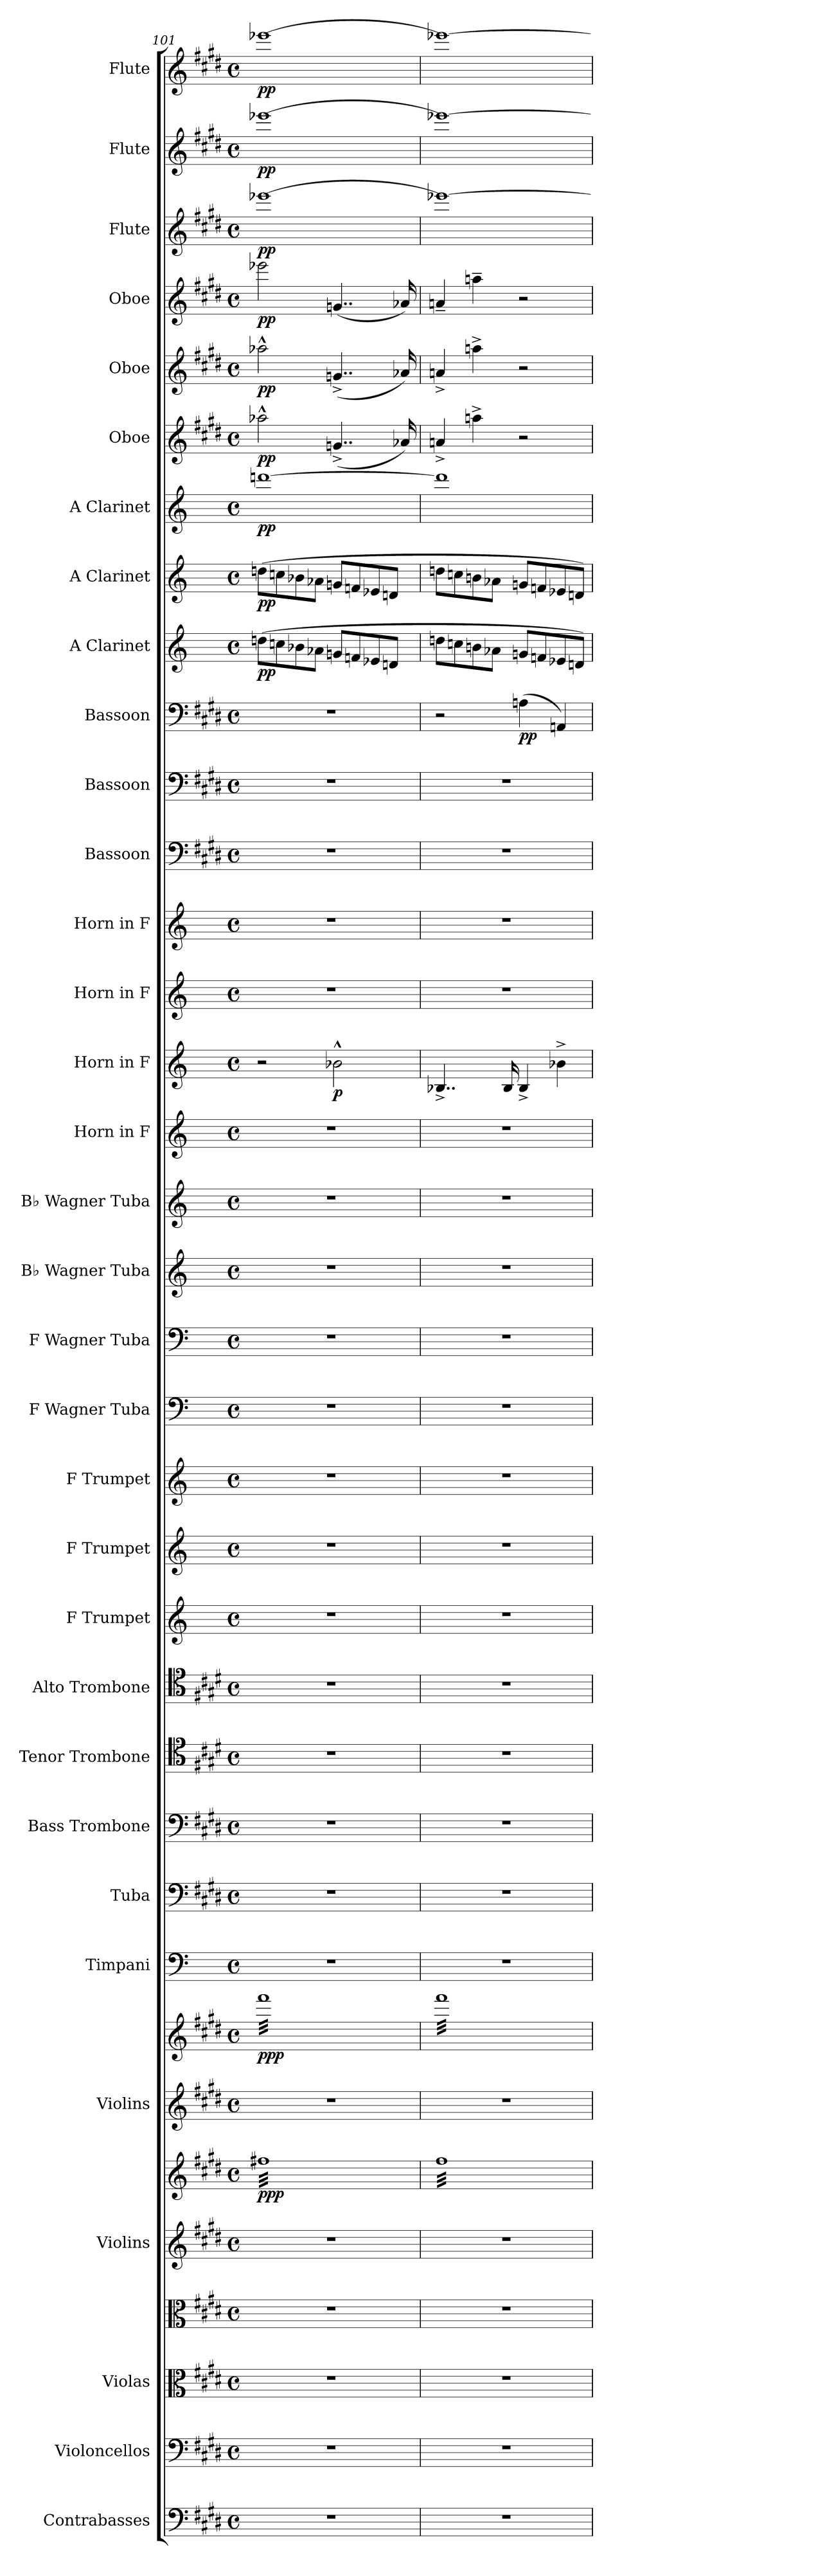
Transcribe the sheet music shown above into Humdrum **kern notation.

**kern	**kern	**kern	**kern	**kern	**kern	**dynam	**kern	**kern	**dynam	**kern	**kern	**kern	**kern	**kern	**kern	**kern	**kern	**kern	**kern	**kern	**kern	**kern	**kern	**dynam	**kern	**kern	**kern	**kern	**kern	**dynam	**kern	**dynam	**kern	**dynam	**kern	**dynam	**kern	**dynam	**kern	**dynam	**kern	**dynam	**kern	**dynam	**kern	**dynam	**kern	**dynam
*part33	*part32	*part31	*part31	*part30	*part30	*part30	*part29	*part29	*part29	*part28	*part27	*part26	*part25	*part24	*part23	*part22	*part21	*part20	*part19	*part18	*part17	*part16	*part15	*part15	*part14	*part13	*part12	*part11	*part10	*part10	*part9	*part9	*part8	*part8	*part7	*part7	*part6	*part6	*part5	*part5	*part4	*part4	*part3	*part3	*part2	*part2	*part1	*part1
*staff36	*staff35	*staff34	*staff33	*staff32	*staff31	*staff31/32	*staff30	*staff29	*staff29/30	*staff28	*staff27	*staff26	*staff25	*staff24	*staff23	*staff22	*staff21	*staff20	*staff19	*staff18	*staff17	*staff16	*staff15	*staff15	*staff14	*staff13	*staff12	*staff11	*staff10	*staff10	*staff9	*staff9	*staff8	*staff8	*staff7	*staff7	*staff6	*staff6	*staff5	*staff5	*staff4	*staff4	*staff3	*staff3	*staff2	*staff2	*staff1	*staff1
*I"Contrabasses	*I"Violoncellos	*I"Violas	*	*I"Violins	*	*	*I"Violins	*	*	*I"Timpani	*I"Tuba	*I"Bass Trombone	*I"Tenor Trombone	*I"Alto Trombone	*I"F Trumpet	*I"F Trumpet	*I"F Trumpet	*I"F Wagner Tuba	*I"F Wagner Tuba	*I"B♭ Wagner Tuba	*I"B♭ Wagner Tuba	*I"Horn in F	*I"Horn in F	*	*I"Horn in F	*I"Horn in F	*I"Bassoon	*I"Bassoon	*I"Bassoon	*	*I"A Clarinet	*	*I"A Clarinet	*	*I"A Clarinet	*	*I"Oboe	*	*I"Oboe	*	*I"Oboe	*	*I"Flute	*	*I"Flute	*	*I"Flute	*
*I'Cbs.	*I'Vcs.	*I'Vlas.	*	*I'Vlns.	*	*	*I'Vlns.	*	*	*I'Timp.	*I'Tba.	*I'B. Tbn.	*I'T. Tbn.	*I'A. Tbn.	*I'F Tpt.	*I'F Tpt.	*I'F Tpt.	*I'F Wag. Tu.	*I'F Wag. Tu.	*I'B♭ Wag. Tu.	*I'B♭ Wag. Tu.	*	*	*	*	*	*I'Bsn.	*I'Bsn.	*I'Bsn.	*	*I'A Cl.	*	*I'A Cl.	*	*I'A Cl.	*	*I'Ob.	*	*I'Ob.	*	*I'Ob.	*	*I'Fl.	*	*I'Fl.	*	*I'Fl.	*
*clefF4	*clefF4	*clefC3	*clefC3	*clefG2	*clefG2	*	*clefG2	*clefG2	*	*clefF4	*clefF4	*clefF4	*clefC4	*clefC4	*clefG2	*clefG2	*clefG2	*clefF4	*clefF4	*clefG2	*clefG2	*clefG2	*clefG2	*	*clefG2	*clefG2	*clefF4	*clefF4	*clefF4	*	*clefG2	*	*clefG2	*	*clefG2	*	*clefG2	*	*clefG2	*	*clefG2	*	*clefG2	*	*clefG2	*	*clefG2	*
*ITrd7c12	*	*	*	*	*	*	*	*	*	*	*	*	*	*	*ITrd-3c-5	*ITrd-3c-5	*ITrd-3c-5	*ITrd4c7	*ITrd4c7	*ITrd1c2	*ITrd1c2	*ITrd4c7	*ITrd4c7	*	*ITrd4c7	*ITrd4c7	*	*	*	*	*ITrd1c2	*	*ITrd1c2	*	*ITrd1c2	*	*	*	*	*	*	*	*	*	*	*	*	*
*k[f#c#g#d#]	*k[f#c#g#d#]	*k[f#c#g#d#]	*k[f#c#g#d#]	*k[f#c#g#d#]	*k[f#c#g#d#]	*	*k[f#c#g#d#]	*k[f#c#g#d#]	*	*k[]	*k[f#c#g#d#]	*k[f#c#g#d#]	*k[f#c#g#d#]	*k[f#c#g#d#]	*k[b-]	*k[b-]	*k[b-]	*k[b-]	*k[b-]	*k[b-e-]	*k[b-e-]	*k[b-]	*k[b-]	*	*k[b-]	*k[b-]	*k[f#c#g#d#]	*k[f#c#g#d#]	*k[f#c#g#d#]	*	*k[b-e-]	*	*k[b-e-]	*	*k[b-e-]	*	*k[f#c#g#d#]	*	*k[f#c#g#d#]	*	*k[f#c#g#d#]	*	*k[f#c#g#d#]	*	*k[f#c#g#d#]	*	*k[f#c#g#d#]	*
*M4/4	*M4/4	*M4/4	*M4/4	*M4/4	*M4/4	*	*M4/4	*M4/4	*	*M4/4	*M4/4	*M4/4	*M4/4	*M4/4	*M4/4	*M4/4	*M4/4	*M4/4	*M4/4	*M4/4	*M4/4	*M4/4	*M4/4	*	*M4/4	*M4/4	*M4/4	*M4/4	*M4/4	*	*M4/4	*	*M4/4	*	*M4/4	*	*M4/4	*	*M4/4	*	*M4/4	*	*M4/4	*	*M4/4	*	*M4/4	*
*met(c)	*met(c)	*met(c)	*met(c)	*met(c)	*met(c)	*	*met(c)	*met(c)	*	*met(c)	*met(c)	*met(c)	*met(c)	*met(c)	*met(c)	*met(c)	*met(c)	*met(c)	*met(c)	*met(c)	*met(c)	*met(c)	*met(c)	*	*met(c)	*met(c)	*met(c)	*met(c)	*met(c)	*	*met(c)	*	*met(c)	*	*met(c)	*	*met(c)	*	*met(c)	*	*met(c)	*	*met(c)	*	*met(c)	*	*met(c)	*
=101	=101	=101	=101	=101	=101	=101	=101	=101	=101	=101	=101	=101	=101	=101	=101	=101	=101	=101	=101	=101	=101	=101	=101	=101	=101	=101	=101	=101	=101	=101	=101	=101	=101	=101	=101	=101	=101	=101	=101	=101	=101	=101	=101	=101	=101	=101	=101	=101
!	!	!	!	!	!	!LO:DY:b	!	!	!LO:DY:b	!	!	!	!	!	!	!	!	!	!	!	!	!	!	!	!	!	!	!	!	!	!	!LO:DY:b	!	!LO:DY:b	!	!LO:DY:b	!	!LO:DY:b	!	!LO:DY:b	!	!LO:DY:b	!	!LO:DY:b	!	!LO:DY:b	!	!LO:DY:b
*	*	*	*	*	*tremolo	*	*	*	*	*	*	*	*	*	*	*	*	*	*	*	*	*	*	*	*	*	*	*	*	*	*	*	*	*	*	*	*	*	*	*	*	*	*	*	*	*	*	*
*	*	*	*	*	*	*	*	*tremolo	*	*	*	*	*	*	*	*	*	*	*	*	*	*	*	*	*	*	*	*	*	*	*	*	*	*	*	*	*	*	*	*	*	*	*	*	*	*	*	*
1r	1r	1r	1r	1r	32ff#XLLL	ppp	1r	32fff#LLL	ppp	1r	1r	1r	1r	1r	1r	1r	1r	1r	1r	1r	1r	1r	2r	.	1r	1r	1r	1r	1r	.	(>8ccn\L	pp	(>8ccn\L	pp	[1cccn	pp	2aa-X^^\	pp	2aa-X^^\	pp	2eee-X\	pp	[1eee-X	pp	[1eee-X	pp	[1eee-X	pp
.	.	.	.	.	32ff#X	.	.	32fff#	.	.	.	.	.	.	.	.	.	.	.	.	.	.	.	.	.	.	.	.	.	.	.	.	.	.	.	.	.	.	.	.	.	.	.	.	.	.	.	.
.	.	.	.	.	32ff#X	.	.	32fff#	.	.	.	.	.	.	.	.	.	.	.	.	.	.	.	.	.	.	.	.	.	.	.	.	.	.	.	.	.	.	.	.	.	.	.	.	.	.	.	.
.	.	.	.	.	32ff#X	.	.	32fff#	.	.	.	.	.	.	.	.	.	.	.	.	.	.	.	.	.	.	.	.	.	.	.	.	.	.	.	.	.	.	.	.	.	.	.	.	.	.	.	.
.	.	.	.	.	32ff#X	.	.	32fff#	.	.	.	.	.	.	.	.	.	.	.	.	.	.	.	.	.	.	.	.	.	.	8b-X\	.	8b-X\	.	.	.	.	.	.	.	.	.	.	.	.	.	.	.
.	.	.	.	.	32ff#X	.	.	32fff#	.	.	.	.	.	.	.	.	.	.	.	.	.	.	.	.	.	.	.	.	.	.	.	.	.	.	.	.	.	.	.	.	.	.	.	.	.	.	.	.
.	.	.	.	.	32ff#X	.	.	32fff#	.	.	.	.	.	.	.	.	.	.	.	.	.	.	.	.	.	.	.	.	.	.	.	.	.	.	.	.	.	.	.	.	.	.	.	.	.	.	.	.
.	.	.	.	.	32ff#X	.	.	32fff#	.	.	.	.	.	.	.	.	.	.	.	.	.	.	.	.	.	.	.	.	.	.	.	.	.	.	.	.	.	.	.	.	.	.	.	.	.	.	.	.
.	.	.	.	.	32ff#X	.	.	32fff#	.	.	.	.	.	.	.	.	.	.	.	.	.	.	.	.	.	.	.	.	.	.	8a-X\	.	8a-X\	.	.	.	.	.	.	.	.	.	.	.	.	.	.	.
.	.	.	.	.	32ff#X	.	.	32fff#	.	.	.	.	.	.	.	.	.	.	.	.	.	.	.	.	.	.	.	.	.	.	.	.	.	.	.	.	.	.	.	.	.	.	.	.	.	.	.	.
.	.	.	.	.	32ff#X	.	.	32fff#	.	.	.	.	.	.	.	.	.	.	.	.	.	.	.	.	.	.	.	.	.	.	.	.	.	.	.	.	.	.	.	.	.	.	.	.	.	.	.	.
.	.	.	.	.	32ff#X	.	.	32fff#	.	.	.	.	.	.	.	.	.	.	.	.	.	.	.	.	.	.	.	.	.	.	.	.	.	.	.	.	.	.	.	.	.	.	.	.	.	.	.	.
.	.	.	.	.	32ff#X	.	.	32fff#	.	.	.	.	.	.	.	.	.	.	.	.	.	.	.	.	.	.	.	.	.	.	8g-X\J	.	8g-X\J	.	.	.	.	.	.	.	.	.	.	.	.	.	.	.
.	.	.	.	.	32ff#X	.	.	32fff#	.	.	.	.	.	.	.	.	.	.	.	.	.	.	.	.	.	.	.	.	.	.	.	.	.	.	.	.	.	.	.	.	.	.	.	.	.	.	.	.
.	.	.	.	.	32ff#X	.	.	32fff#	.	.	.	.	.	.	.	.	.	.	.	.	.	.	.	.	.	.	.	.	.	.	.	.	.	.	.	.	.	.	.	.	.	.	.	.	.	.	.	.
.	.	.	.	.	32ff#X	.	.	32fff#	.	.	.	.	.	.	.	.	.	.	.	.	.	.	.	.	.	.	.	.	.	.	.	.	.	.	.	.	.	.	.	.	.	.	.	.	.	.	.	.
!	!	!	!	!	!	!	!	!	!	!	!	!	!	!	!	!	!	!	!	!	!	!	!	!LO:DY:b	!	!	!	!	!	!	!	!	!	!	!	!	!	!	!	!	!	!	!	!	!	!	!	!
.	.	.	.	.	32ff#X	.	.	32fff#	.	.	.	.	.	.	.	.	.	.	.	.	.	.	2e-X^^\	p	.	.	.	.	.	.	8fn/L	.	8fn/L	.	.	.	(<4..gn^/	.	(<4..gn^/	.	(<4..gn/	.	.	.	.	.	.	.
.	.	.	.	.	32ff#X	.	.	32fff#	.	.	.	.	.	.	.	.	.	.	.	.	.	.	.	.	.	.	.	.	.	.	.	.	.	.	.	.	.	.	.	.	.	.	.	.	.	.	.	.
.	.	.	.	.	32ff#X	.	.	32fff#	.	.	.	.	.	.	.	.	.	.	.	.	.	.	.	.	.	.	.	.	.	.	.	.	.	.	.	.	.	.	.	.	.	.	.	.	.	.	.	.
.	.	.	.	.	32ff#X	.	.	32fff#	.	.	.	.	.	.	.	.	.	.	.	.	.	.	.	.	.	.	.	.	.	.	.	.	.	.	.	.	.	.	.	.	.	.	.	.	.	.	.	.
.	.	.	.	.	32ff#X	.	.	32fff#	.	.	.	.	.	.	.	.	.	.	.	.	.	.	.	.	.	.	.	.	.	.	8e-X/	.	8e-X/	.	.	.	.	.	.	.	.	.	.	.	.	.	.	.
.	.	.	.	.	32ff#X	.	.	32fff#	.	.	.	.	.	.	.	.	.	.	.	.	.	.	.	.	.	.	.	.	.	.	.	.	.	.	.	.	.	.	.	.	.	.	.	.	.	.	.	.
.	.	.	.	.	32ff#X	.	.	32fff#	.	.	.	.	.	.	.	.	.	.	.	.	.	.	.	.	.	.	.	.	.	.	.	.	.	.	.	.	.	.	.	.	.	.	.	.	.	.	.	.
.	.	.	.	.	32ff#X	.	.	32fff#	.	.	.	.	.	.	.	.	.	.	.	.	.	.	.	.	.	.	.	.	.	.	.	.	.	.	.	.	.	.	.	.	.	.	.	.	.	.	.	.
.	.	.	.	.	32ff#X	.	.	32fff#	.	.	.	.	.	.	.	.	.	.	.	.	.	.	.	.	.	.	.	.	.	.	8d-X/	.	8d-X/	.	.	.	.	.	.	.	.	.	.	.	.	.	.	.
.	.	.	.	.	32ff#X	.	.	32fff#	.	.	.	.	.	.	.	.	.	.	.	.	.	.	.	.	.	.	.	.	.	.	.	.	.	.	.	.	.	.	.	.	.	.	.	.	.	.	.	.
.	.	.	.	.	32ff#X	.	.	32fff#	.	.	.	.	.	.	.	.	.	.	.	.	.	.	.	.	.	.	.	.	.	.	.	.	.	.	.	.	.	.	.	.	.	.	.	.	.	.	.	.
.	.	.	.	.	32ff#X	.	.	32fff#	.	.	.	.	.	.	.	.	.	.	.	.	.	.	.	.	.	.	.	.	.	.	.	.	.	.	.	.	.	.	.	.	.	.	.	.	.	.	.	.
.	.	.	.	.	32ff#X	.	.	32fff#	.	.	.	.	.	.	.	.	.	.	.	.	.	.	.	.	.	.	.	.	.	.	8cn/J	.	8cn/J	.	.	.	.	.	.	.	.	.	.	.	.	.	.	.
.	.	.	.	.	32ff#X	.	.	32fff#	.	.	.	.	.	.	.	.	.	.	.	.	.	.	.	.	.	.	.	.	.	.	.	.	.	.	.	.	.	.	.	.	.	.	.	.	.	.	.	.
.	.	.	.	.	32ff#X	.	.	32fff#	.	.	.	.	.	.	.	.	.	.	.	.	.	.	.	.	.	.	.	.	.	.	.	.	.	.	.	.	16a-X/)	.	16a-X/)	.	16a-X/)	.	.	.	.	.	.	.
.	.	.	.	.	32ff#XJJJ	.	.	32fff#JJJ	.	.	.	.	.	.	.	.	.	.	.	.	.	.	.	.	.	.	.	.	.	.	.	.	.	.	.	.	.	.	.	.	.	.	.	.	.	.	.	.
=102	=102	=102	=102	=102	=102	=102	=102	=102	=102	=102	=102	=102	=102	=102	=102	=102	=102	=102	=102	=102	=102	=102	=102	=102	=102	=102	=102	=102	=102	=102	=102	=102	=102	=102	=102	=102	=102	=102	=102	=102	=102	=102	=102	=102	=102	=102	=102	=102
1r	1r	1r	1r	1r	32ff#LLL	.	1r	32fff#LLL	.	1r	1r	1r	1r	1r	1r	1r	1r	1r	1r	1r	1r	1r	4..E-X^/	.	1r	1r	1r	1r	2r	.	8ccn\L	.	8ccn\L	.	1cccn]	.	4an^/	.	4an^/	.	4an~/	.	1eee-X_	.	1eee-X_	.	1eee-X_	.
.	.	.	.	.	32ff#	.	.	32fff#	.	.	.	.	.	.	.	.	.	.	.	.	.	.	.	.	.	.	.	.	.	.	.	.	.	.	.	.	.	.	.	.	.	.	.	.	.	.	.	.
.	.	.	.	.	32ff#	.	.	32fff#	.	.	.	.	.	.	.	.	.	.	.	.	.	.	.	.	.	.	.	.	.	.	.	.	.	.	.	.	.	.	.	.	.	.	.	.	.	.	.	.
.	.	.	.	.	32ff#	.	.	32fff#	.	.	.	.	.	.	.	.	.	.	.	.	.	.	.	.	.	.	.	.	.	.	.	.	.	.	.	.	.	.	.	.	.	.	.	.	.	.	.	.
.	.	.	.	.	32ff#	.	.	32fff#	.	.	.	.	.	.	.	.	.	.	.	.	.	.	.	.	.	.	.	.	.	.	8b-X\	.	8b-X\	.	.	.	.	.	.	.	.	.	.	.	.	.	.	.
.	.	.	.	.	32ff#	.	.	32fff#	.	.	.	.	.	.	.	.	.	.	.	.	.	.	.	.	.	.	.	.	.	.	.	.	.	.	.	.	.	.	.	.	.	.	.	.	.	.	.	.
.	.	.	.	.	32ff#	.	.	32fff#	.	.	.	.	.	.	.	.	.	.	.	.	.	.	.	.	.	.	.	.	.	.	.	.	.	.	.	.	.	.	.	.	.	.	.	.	.	.	.	.
.	.	.	.	.	32ff#	.	.	32fff#	.	.	.	.	.	.	.	.	.	.	.	.	.	.	.	.	.	.	.	.	.	.	.	.	.	.	.	.	.	.	.	.	.	.	.	.	.	.	.	.
.	.	.	.	.	32ff#	.	.	32fff#	.	.	.	.	.	.	.	.	.	.	.	.	.	.	.	.	.	.	.	.	.	.	8an\	.	8an\	.	.	.	4aan^\	.	4aan^\	.	4aan~\	.	.	.	.	.	.	.
.	.	.	.	.	32ff#	.	.	32fff#	.	.	.	.	.	.	.	.	.	.	.	.	.	.	.	.	.	.	.	.	.	.	.	.	.	.	.	.	.	.	.	.	.	.	.	.	.	.	.	.
.	.	.	.	.	32ff#	.	.	32fff#	.	.	.	.	.	.	.	.	.	.	.	.	.	.	.	.	.	.	.	.	.	.	.	.	.	.	.	.	.	.	.	.	.	.	.	.	.	.	.	.
.	.	.	.	.	32ff#	.	.	32fff#	.	.	.	.	.	.	.	.	.	.	.	.	.	.	.	.	.	.	.	.	.	.	.	.	.	.	.	.	.	.	.	.	.	.	.	.	.	.	.	.
.	.	.	.	.	32ff#	.	.	32fff#	.	.	.	.	.	.	.	.	.	.	.	.	.	.	.	.	.	.	.	.	.	.	8g-X\J	.	8g-X\J	.	.	.	.	.	.	.	.	.	.	.	.	.	.	.
.	.	.	.	.	32ff#	.	.	32fff#	.	.	.	.	.	.	.	.	.	.	.	.	.	.	.	.	.	.	.	.	.	.	.	.	.	.	.	.	.	.	.	.	.	.	.	.	.	.	.	.
.	.	.	.	.	32ff#	.	.	32fff#	.	.	.	.	.	.	.	.	.	.	.	.	.	.	16E-/	.	.	.	.	.	.	.	.	.	.	.	.	.	.	.	.	.	.	.	.	.	.	.	.	.
.	.	.	.	.	32ff#	.	.	32fff#	.	.	.	.	.	.	.	.	.	.	.	.	.	.	.	.	.	.	.	.	.	.	.	.	.	.	.	.	.	.	.	.	.	.	.	.	.	.	.	.
!	!	!	!	!	!	!	!	!	!	!	!	!	!	!	!	!	!	!	!	!	!	!	!	!	!	!	!	!	!	!LO:DY:b	!	!	!	!	!	!	!	!	!	!	!	!	!	!	!	!	!	!
.	.	.	.	.	32ff#	.	.	32fff#	.	.	.	.	.	.	.	.	.	.	.	.	.	.	4E-^/	.	.	.	.	.	(>4An\	pp	8fn/L	.	8fn/L	.	.	.	2r	.	2r	.	2r	.	.	.	.	.	.	.
.	.	.	.	.	32ff#	.	.	32fff#	.	.	.	.	.	.	.	.	.	.	.	.	.	.	.	.	.	.	.	.	.	.	.	.	.	.	.	.	.	.	.	.	.	.	.	.	.	.	.	.
.	.	.	.	.	32ff#	.	.	32fff#	.	.	.	.	.	.	.	.	.	.	.	.	.	.	.	.	.	.	.	.	.	.	.	.	.	.	.	.	.	.	.	.	.	.	.	.	.	.	.	.
.	.	.	.	.	32ff#	.	.	32fff#	.	.	.	.	.	.	.	.	.	.	.	.	.	.	.	.	.	.	.	.	.	.	.	.	.	.	.	.	.	.	.	.	.	.	.	.	.	.	.	.
.	.	.	.	.	32ff#	.	.	32fff#	.	.	.	.	.	.	.	.	.	.	.	.	.	.	.	.	.	.	.	.	.	.	8e-X/	.	8e-X/	.	.	.	.	.	.	.	.	.	.	.	.	.	.	.
.	.	.	.	.	32ff#	.	.	32fff#	.	.	.	.	.	.	.	.	.	.	.	.	.	.	.	.	.	.	.	.	.	.	.	.	.	.	.	.	.	.	.	.	.	.	.	.	.	.	.	.
.	.	.	.	.	32ff#	.	.	32fff#	.	.	.	.	.	.	.	.	.	.	.	.	.	.	.	.	.	.	.	.	.	.	.	.	.	.	.	.	.	.	.	.	.	.	.	.	.	.	.	.
.	.	.	.	.	32ff#	.	.	32fff#	.	.	.	.	.	.	.	.	.	.	.	.	.	.	.	.	.	.	.	.	.	.	.	.	.	.	.	.	.	.	.	.	.	.	.	.	.	.	.	.
.	.	.	.	.	32ff#	.	.	32fff#	.	.	.	.	.	.	.	.	.	.	.	.	.	.	4e-X^\	.	.	.	.	.	4AAn/)	.	8d-X/	.	8d-X/	.	.	.	.	.	.	.	.	.	.	.	.	.	.	.
.	.	.	.	.	32ff#	.	.	32fff#	.	.	.	.	.	.	.	.	.	.	.	.	.	.	.	.	.	.	.	.	.	.	.	.	.	.	.	.	.	.	.	.	.	.	.	.	.	.	.	.
.	.	.	.	.	32ff#	.	.	32fff#	.	.	.	.	.	.	.	.	.	.	.	.	.	.	.	.	.	.	.	.	.	.	.	.	.	.	.	.	.	.	.	.	.	.	.	.	.	.	.	.
.	.	.	.	.	32ff#	.	.	32fff#	.	.	.	.	.	.	.	.	.	.	.	.	.	.	.	.	.	.	.	.	.	.	.	.	.	.	.	.	.	.	.	.	.	.	.	.	.	.	.	.
.	.	.	.	.	32ff#	.	.	32fff#	.	.	.	.	.	.	.	.	.	.	.	.	.	.	.	.	.	.	.	.	.	.	8cn/J)	.	8cn/J)	.	.	.	.	.	.	.	.	.	.	.	.	.	.	.
.	.	.	.	.	32ff#	.	.	32fff#	.	.	.	.	.	.	.	.	.	.	.	.	.	.	.	.	.	.	.	.	.	.	.	.	.	.	.	.	.	.	.	.	.	.	.	.	.	.	.	.
.	.	.	.	.	32ff#	.	.	32fff#	.	.	.	.	.	.	.	.	.	.	.	.	.	.	.	.	.	.	.	.	.	.	.	.	.	.	.	.	.	.	.	.	.	.	.	.	.	.	.	.
.	.	.	.	.	32ff#JJJ	.	.	32fff#JJJ	.	.	.	.	.	.	.	.	.	.	.	.	.	.	.	.	.	.	.	.	.	.	.	.	.	.	.	.	.	.	.	.	.	.	.	.	.	.	.	.
*	*	*	*	*	*	*	*	*Xtremolo	*	*	*	*	*	*	*	*	*	*	*	*	*	*	*	*	*	*	*	*	*	*	*	*	*	*	*	*	*	*	*	*	*	*	*	*	*	*	*	*
*	*	*	*	*	*Xtremolo	*	*	*	*	*	*	*	*	*	*	*	*	*	*	*	*	*	*	*	*	*	*	*	*	*	*	*	*	*	*	*	*	*	*	*	*	*	*	*	*	*	*	*
=	=	=	=	=	=	=	=	=	=	=	=	=	=	=	=	=	=	=	=	=	=	=	=	=	=	=	=	=	=	=	=	=	=	=	=	=	=	=	=	=	=	=	=	=	=	=	=	=
*-	*-	*-	*-	*-	*-	*-	*-	*-	*-	*-	*-	*-	*-	*-	*-	*-	*-	*-	*-	*-	*-	*-	*-	*-	*-	*-	*-	*-	*-	*-	*-	*-	*-	*-	*-	*-	*-	*-	*-	*-	*-	*-	*-	*-	*-	*-	*-	*-
